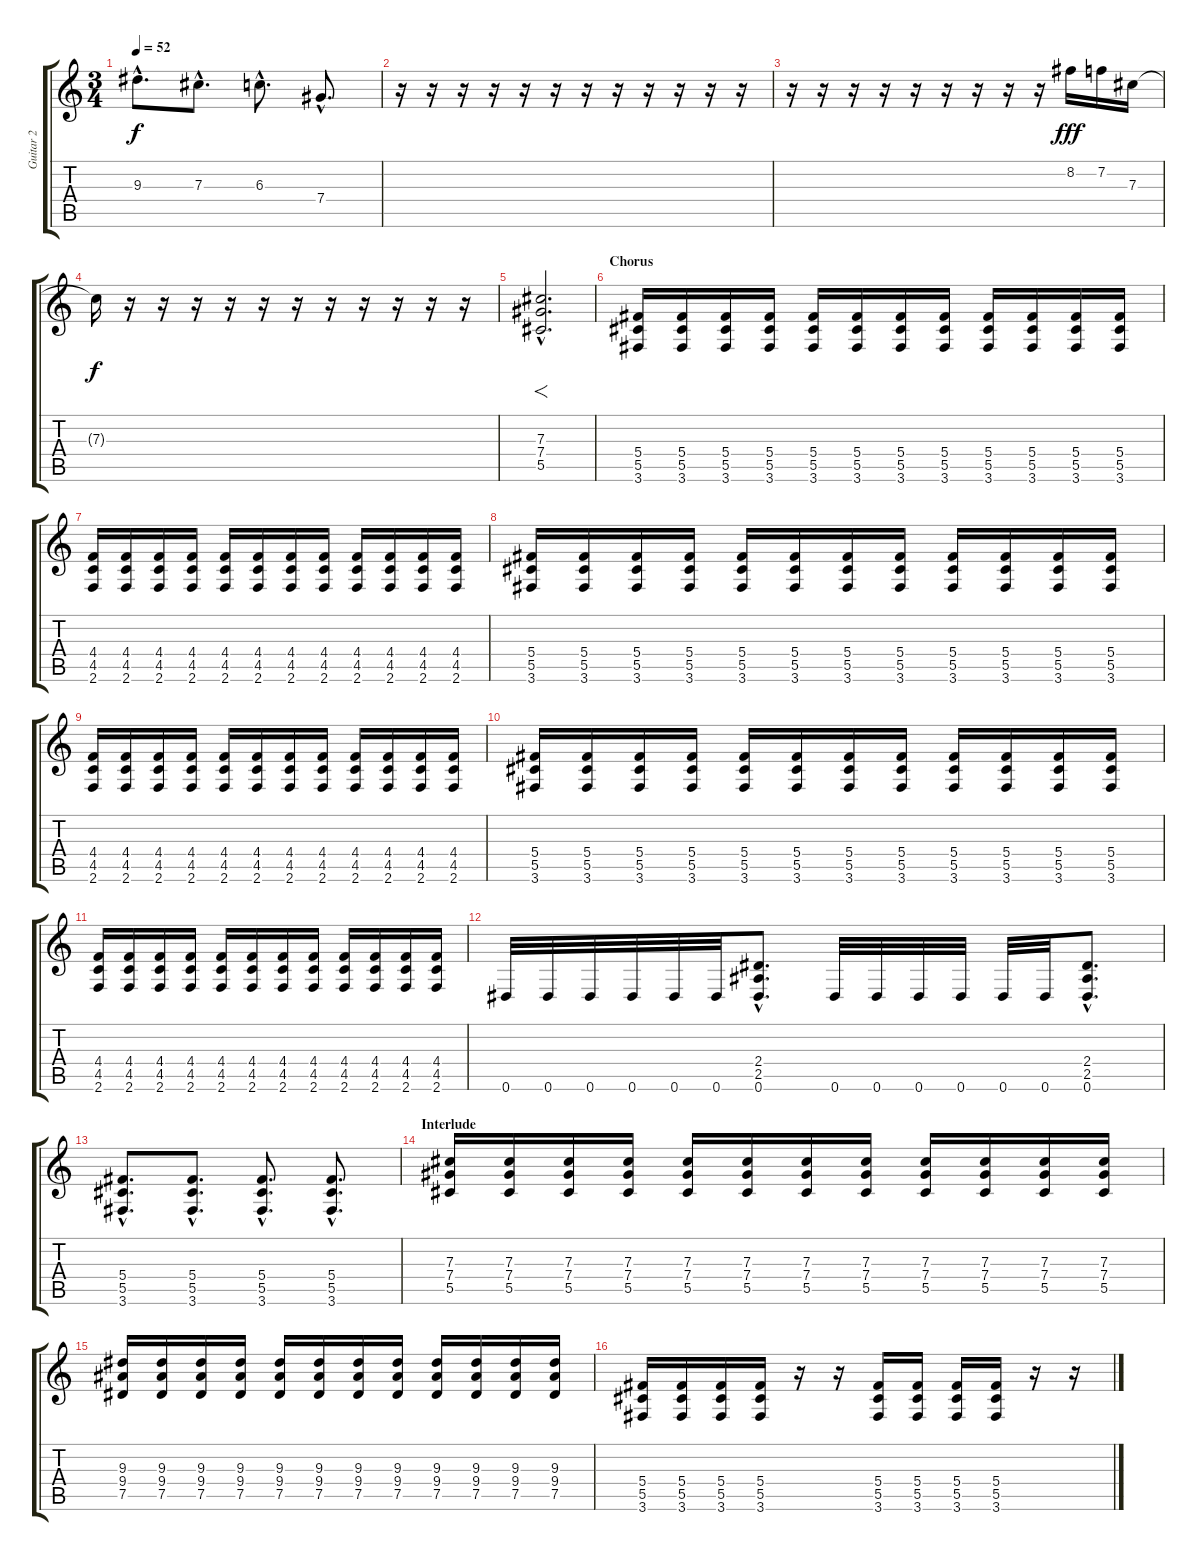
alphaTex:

\track ("Guitar 2" "Guitar 2") {instrument electricguitarclean}
\staff {score tabs}
\tuning (Eb4 Bb3 Gb3 Db3 Ab2 Eb2) {hide}
\ts (3 4)
\tempo 52
\clef g2
\ks c
9.3{hac}.8{d dy f} 7.3{hac}.8{d} 6.3{hac}.8{d} 7.4{hac}.8{d} |
r.16 r.16 r.16 r.16 r.16 r.16 r.16 r.16 r.16 r.16{volume 8 instrument electricguitarclean} r.16 r.16 |
r.16 r.16 r.16 r.16 r.16 r.16 r.16 r.16 r.16 8.2.16{dy fff volume 8 instrument electricguitarclean} 7.2.16 7.3.16 |
7.3{t}.16{dy f} r.16 r.16 r.16 r.16 r.16 r.16 r.16 r.16 r.16{volume 8 instrument electricguitarclean} r.16 r.16 |
(7.3{hac} 7.4{hac} 5.5{hac}).2{f d volume 16 instrument distortionguitar} |
\section ("" "Chorus")
(5.4 5.5 3.6).16 (5.4 5.5 3.6).16 (5.4 5.5 3.6).16 (5.4 5.5 3.6).16 (5.4 5.5 3.6).16 (5.4 5.5 3.6).16 (5.4 5.5 3.6).16 (5.4 5.5 3.6).16 (5.4 5.5 3.6).16 (5.4 5.5 3.6).16 (5.4 5.5 3.6).16 (5.4 5.5 3.6).16 |
(4.4 4.5 2.6).16 (4.4 4.5 2.6).16 (4.4 4.5 2.6).16 (4.4 4.5 2.6).16 (4.4 4.5 2.6).16 (4.4 4.5 2.6).16 (4.4 4.5 2.6).16 (4.4 4.5 2.6).16 (4.4 4.5 2.6).16 (4.4 4.5 2.6).16 (4.4 4.5 2.6).16 (4.4 4.5 2.6).16 |
(5.4 5.5 3.6).16 (5.4 5.5 3.6).16 (5.4 5.5 3.6).16 (5.4 5.5 3.6).16 (5.4 5.5 3.6).16 (5.4 5.5 3.6).16 (5.4 5.5 3.6).16 (5.4 5.5 3.6).16 (5.4 5.5 3.6).16 (5.4 5.5 3.6).16 (5.4 5.5 3.6).16 (5.4 5.5 3.6).16 |
(4.4 4.5 2.6).16 (4.4 4.5 2.6).16 (4.4 4.5 2.6).16 (4.4 4.5 2.6).16 (4.4 4.5 2.6).16 (4.4 4.5 2.6).16 (4.4 4.5 2.6).16 (4.4 4.5 2.6).16 (4.4 4.5 2.6).16 (4.4 4.5 2.6).16 (4.4 4.5 2.6).16 (4.4 4.5 2.6).16 |
(5.4 5.5 3.6).16 (5.4 5.5 3.6).16 (5.4 5.5 3.6).16 (5.4 5.5 3.6).16 (5.4 5.5 3.6).16 (5.4 5.5 3.6).16 (5.4 5.5 3.6).16 (5.4 5.5 3.6).16 (5.4 5.5 3.6).16 (5.4 5.5 3.6).16 (5.4 5.5 3.6).16 (5.4 5.5 3.6).16 |
(4.4 4.5 2.6).16 (4.4 4.5 2.6).16 (4.4 4.5 2.6).16 (4.4 4.5 2.6).16 (4.4 4.5 2.6).16 (4.4 4.5 2.6).16 (4.4 4.5 2.6).16 (4.4 4.5 2.6).16 (4.4 4.5 2.6).16 (4.4 4.5 2.6).16 (4.4 4.5 2.6).16 (4.4 4.5 2.6).16 |
0.6.32 0.6.32 0.6.32 0.6.32 0.6.32 0.6.32 (2.4{hac} 2.5{hac} 0.6{hac}).8{d} 0.6.32 0.6.32 0.6.32 0.6.32 0.6.32 0.6.32 (2.4{hac} 2.5{hac} 0.6{hac}).8{d} |
(5.4{hac} 5.5{hac} 3.6{hac}).8{d} (5.4{hac} 5.5{hac} 3.6{hac}).8{d} (5.4{hac} 5.5{hac} 3.6{hac}).8{d} (5.4{hac} 5.5{hac} 3.6{hac}).8{d} |
\section ("" "Interlude")
(7.3 7.4 5.5).16 (7.3 7.4 5.5).16 (7.3 7.4 5.5).16 (7.3 7.4 5.5).16 (7.3 7.4 5.5).16 (7.3 7.4 5.5).16 (7.3 7.4 5.5).16 (7.3 7.4 5.5).16 (7.3 7.4 5.5).16 (7.3 7.4 5.5).16 (7.3 7.4 5.5).16 (7.3 7.4 5.5).16 |
(9.3 9.4 7.5).16 (9.3 9.4 7.5).16 (9.3 9.4 7.5).16 (9.3 9.4 7.5).16 (9.3 9.4 7.5).16 (9.3 9.4 7.5).16 (9.3 9.4 7.5).16 (9.3 9.4 7.5).16 (9.3 9.4 7.5).16 (9.3 9.4 7.5).16 (9.3 9.4 7.5).16 (9.3 9.4 7.5).16 |
(5.4 5.5 3.6).16 (5.4 5.5 3.6).16 (5.4 5.5 3.6).16 (5.4 5.5 3.6).16 r.16 r.16 (5.4 5.5 3.6).16 (5.4 5.5 3.6).16 (5.4 5.5 3.6).16 (5.4 5.5 3.6).16 r.16 r.16
